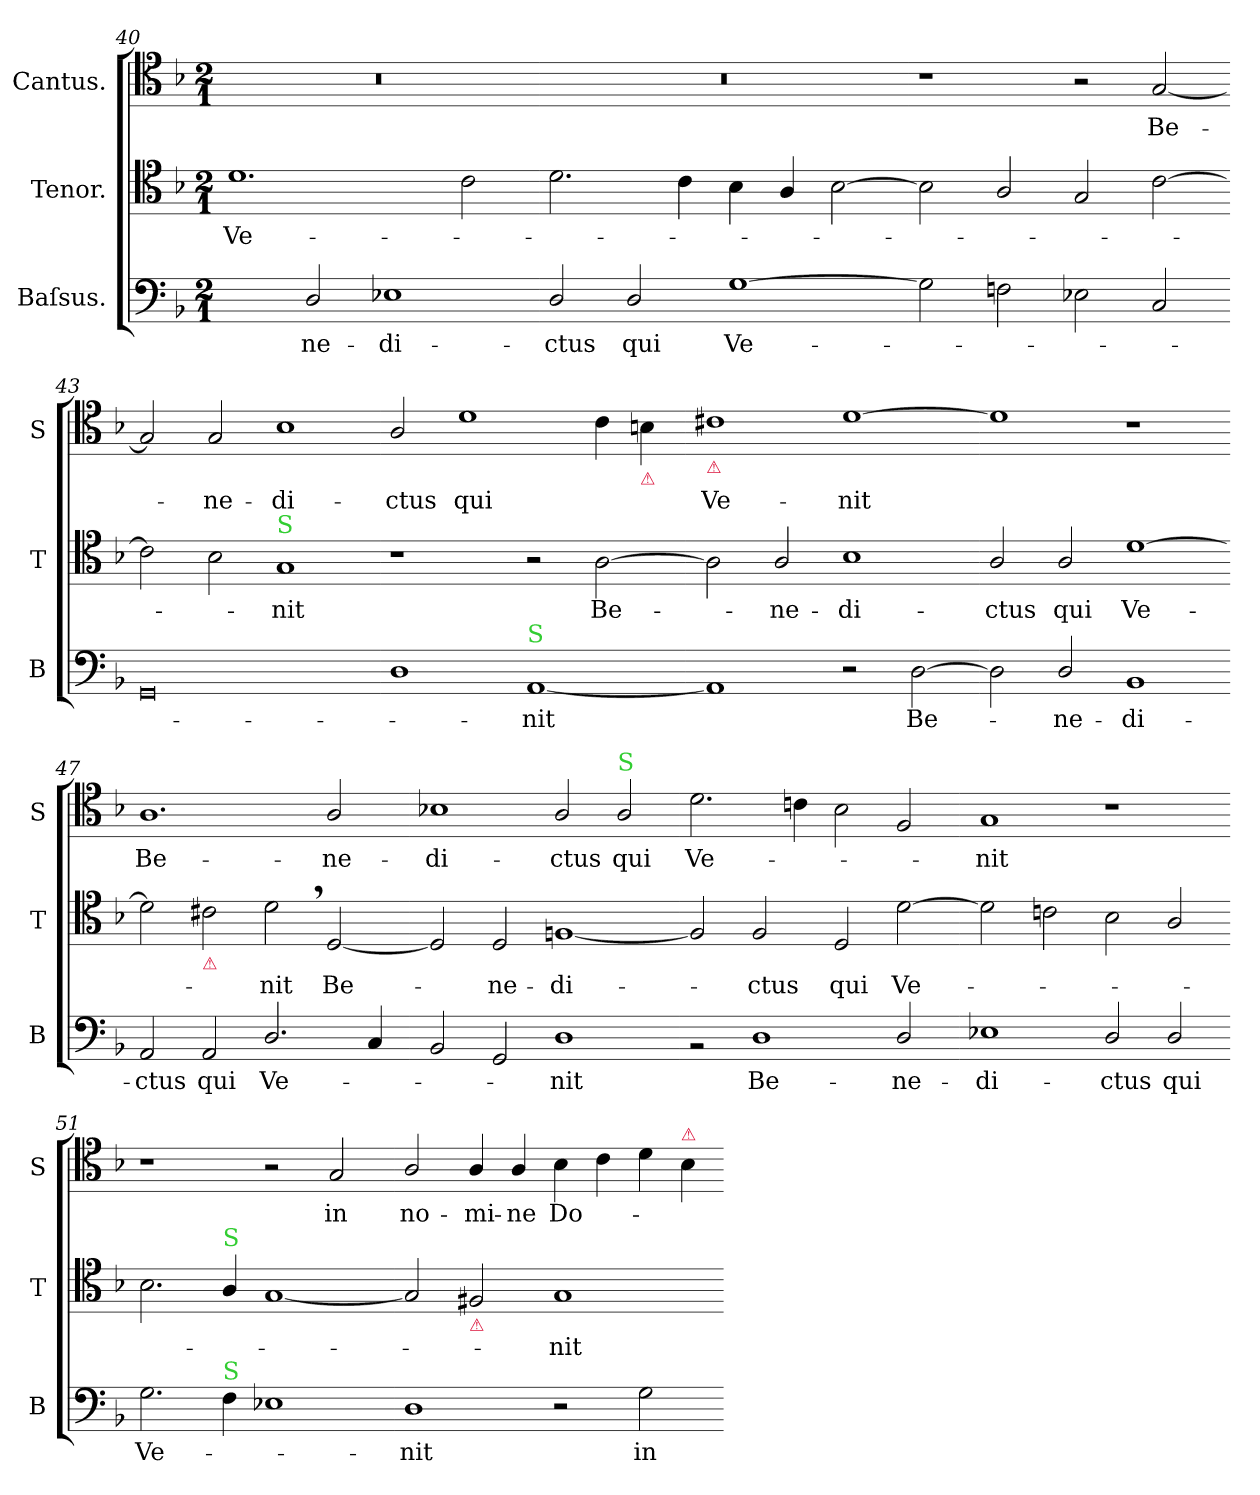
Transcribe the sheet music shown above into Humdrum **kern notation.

**kern	**text	**kern	**text	**kern	**text
*part3	*part3	*part2	*part2	*part1	*part1
*staff3	*staff3	*staff2	*staff2	*staff1	*staff1
*I"Baſsus.	*	*I"Tenor.	*	*I"Cantus.	*
*I'B	*	*I'T	*	*I'S	*
*clefF4	*	*clefC4	*	*clefC4	*
*k[b-]	*	*k[b-]	*	*k[b-]	*
*M2/1	*	*M2/1	*	*M2/1	*
=40	=40	=40	=40	=40	=40
2ryy	.	1.d	Ve-	0r	.
2D/	-ne-	.	.	.	.
1E-X	-di-	.	.	.	.
.	.	2c\	.	.	.
=41-	=41-	=41-	=41-	=41-	=41-
2D/	-ctus	2.d\	.	0r	.
2D/	qui	.	.	.	.
.	.	4c\	.	.	.
[1G	Ve-	4B-\	.	.	.
.	.	4A/	.	.	.
.	.	[2B-	.	.	.
=42-	=42-	=42-	=42-	=42-	=42-
2G]	.	2B-]	.	1r	.
2Fn\	.	2A/	.	.	.
2E-X\	.	2G/	.	2r	.
2C/	.	[2c	.	[2G	Be-
=43-	=43-	=43-	=43-	=43-	=43-
0GG	.	2c]	.	2G]	.
.	.	2B-\	.	2G/	-ne-
!	!	!LO:TX:a:color=limegreen:t=S	!	!	!
.	.	1G	-nit	1B-	-di-
=44-	=44-	=44-	=44-	=44-	=44-
1D	.	1r	.	2A/	-ctus
.	.	.	.	1d	qui
!LO:TX:a:color=limegreen:t=S	!	!	!	!	!
[1AA	-nit	2r	.	.	.
.	.	[2A	Be-	4c\	.
!	!	!	!	!LO:TX:b:color=crimson:t=⚠	!
.	.	.	.	4Bn\	.
=45-	=45-	=45-	=45-	=45-	=45-
!	!	!	!	!LO:TX:b:color=crimson:t=⚠	!
1AA]	.	2A]	.	1c#X	Ve-
.	.	2A/	-ne-	.	.
2r	.	1B-	-di-	[1d	-nit
[2D	Be-	.	.	.	.
=46-	=46-	=46-	=46-	=46-	=46-
2D]	.	2A/	-ctus	1d]	.
2D/	-ne-	2A/	qui	.	.
1BB-	-di-	[1d	Ve-	1r	.
=47-	=47-	=47-	=47-	=47-	=47-
2AA/	-ctus	2d]	.	1.A	Be-
!	!	!LO:TX:b:color=crimson:t=⚠	!	!	!
2AA/	qui	2c#X\	.	.	.
2.D/	Ve-	2d,\	-nit	.	.
!	!	!	!LO:LY:i	!	!
.	.	[2D	Be-	2A/	-ne-
4C/	.	.	.	.	.
=48-	=48-	=48-	=48-	=48-	=48-
2BB-/	.	2D]	.	1B-X	-di-
!	!	!	!LO:LY:i	!	!
2GG/	.	2D/	-ne-	.	.
!	!	!	!LO:LY:i	!	!
1D	-nit	[1Fn	-di-	2A/	-ctus
!	!	!	!	!LO:TX:a:color=limegreen:t=S	!
.	.	.	.	2A/	qui
=49-	=49-	=49-	=49-	=49-	=49-
2rBB	.	2F]	.	2.d\	Ve-
!	!LO:LY:i	!	!LO:LY:i	!	!
1D	Be-	2F/	-ctus	.	.
.	.	.	.	4cn\	.
!	!	!	!LO:LY:i	!	!
.	.	2D/	qui	2B-\	.
!	!LO:LY:i	!	!LO:LY:i	!	!
2D/	-ne-	[2d	Ve-	2F/	.
=50-	=50-	=50-	=50-	=50-	=50-
!	!LO:LY:i	!	!	!	!
1E-X	-di-	2d]	.	1G	-nit
.	.	2cn\	.	.	.
!	!LO:LY:i	!	!	!	!
2D/	-ctus	2B-\	.	1r	.
!	!LO:LY:i	!	!	!	!
2D/	qui	2A/	.	.	.
=51-	=51-	=51-	=51-	=51-	=51-
!	!LO:LY:i	!	!	!	!
2.G\	Ve-	2.B-\	.	1r	.
!	!	!LO:TX:a:color=limegreen:t=S	!	!	!
!LO:TX:a:color=limegreen:t=S	!	!	!	!	!
4F\	.	4A/	.	.	.
1E-X	.	[1G	.	2r	.
.	.	.	.	2G/	in
=52-	=52-	=52-	=52-	=52-	=52-
!	!LO:LY:i	!	!	!	!
1D	-nit	2G]	.	2A/	no-
!	!	!LO:TX:b:color=crimson:t=⚠	!	!	!
.	.	2F#X/	.	4A/	-mi-
.	.	.	.	4A/	-ne
!	!	!	!LO:LY:i	!	!
2r	.	1G	-nit	4B-\	Do-
.	.	.	.	4c\	.
2G\	in	.	.	4d\	.
!	!	!	!	!LO:TX:a:color=crimson:t=⚠	!
.	.	.	.	4B-\	.
=-	=-	=-	=-	=-	=-
*-	*-	*-	*-	*-	*-
